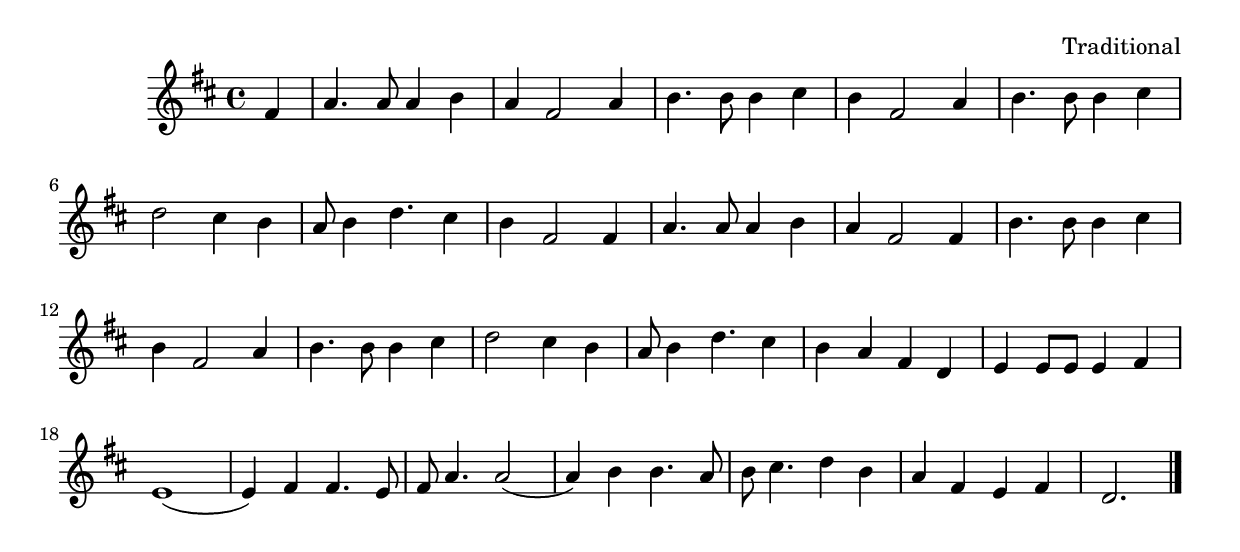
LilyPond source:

\version "2.16.0"

\header {
  %title = "Whiskey in the jar"
  composer = "Traditional"
}

\relative c'
{
  \time 4/4
  \key d \major
  \partial 4 fis | 
  a4. a8 a4 b | 
  a fis2 a4 |
  b4. b8 b4 cis | 
  b fis2 a4 | 
  b4. b8 b4 cis |
  d2 cis4 b | 
  a8 b4 d4. cis4 | 
  b fis2 fis4 |
  a4. a8 a4 b | 
  a fis2 fis4 | 
  b4. b8 b4 cis |
  b fis2 a4 | 
  b4. b8 b4 cis | 
  d2 cis4 b |
  a8 b4 d4. cis4 | 
  b a fis d | 
  e e8 e e4 fis |
  e1( | 
  e4) fis fis4. e8 | 
  fis8 a4. a2( |
  a4) b b4. a8 | 
  b cis4. d4 b | 
  a fis e fis | 
  d2. \bar "|."
}
